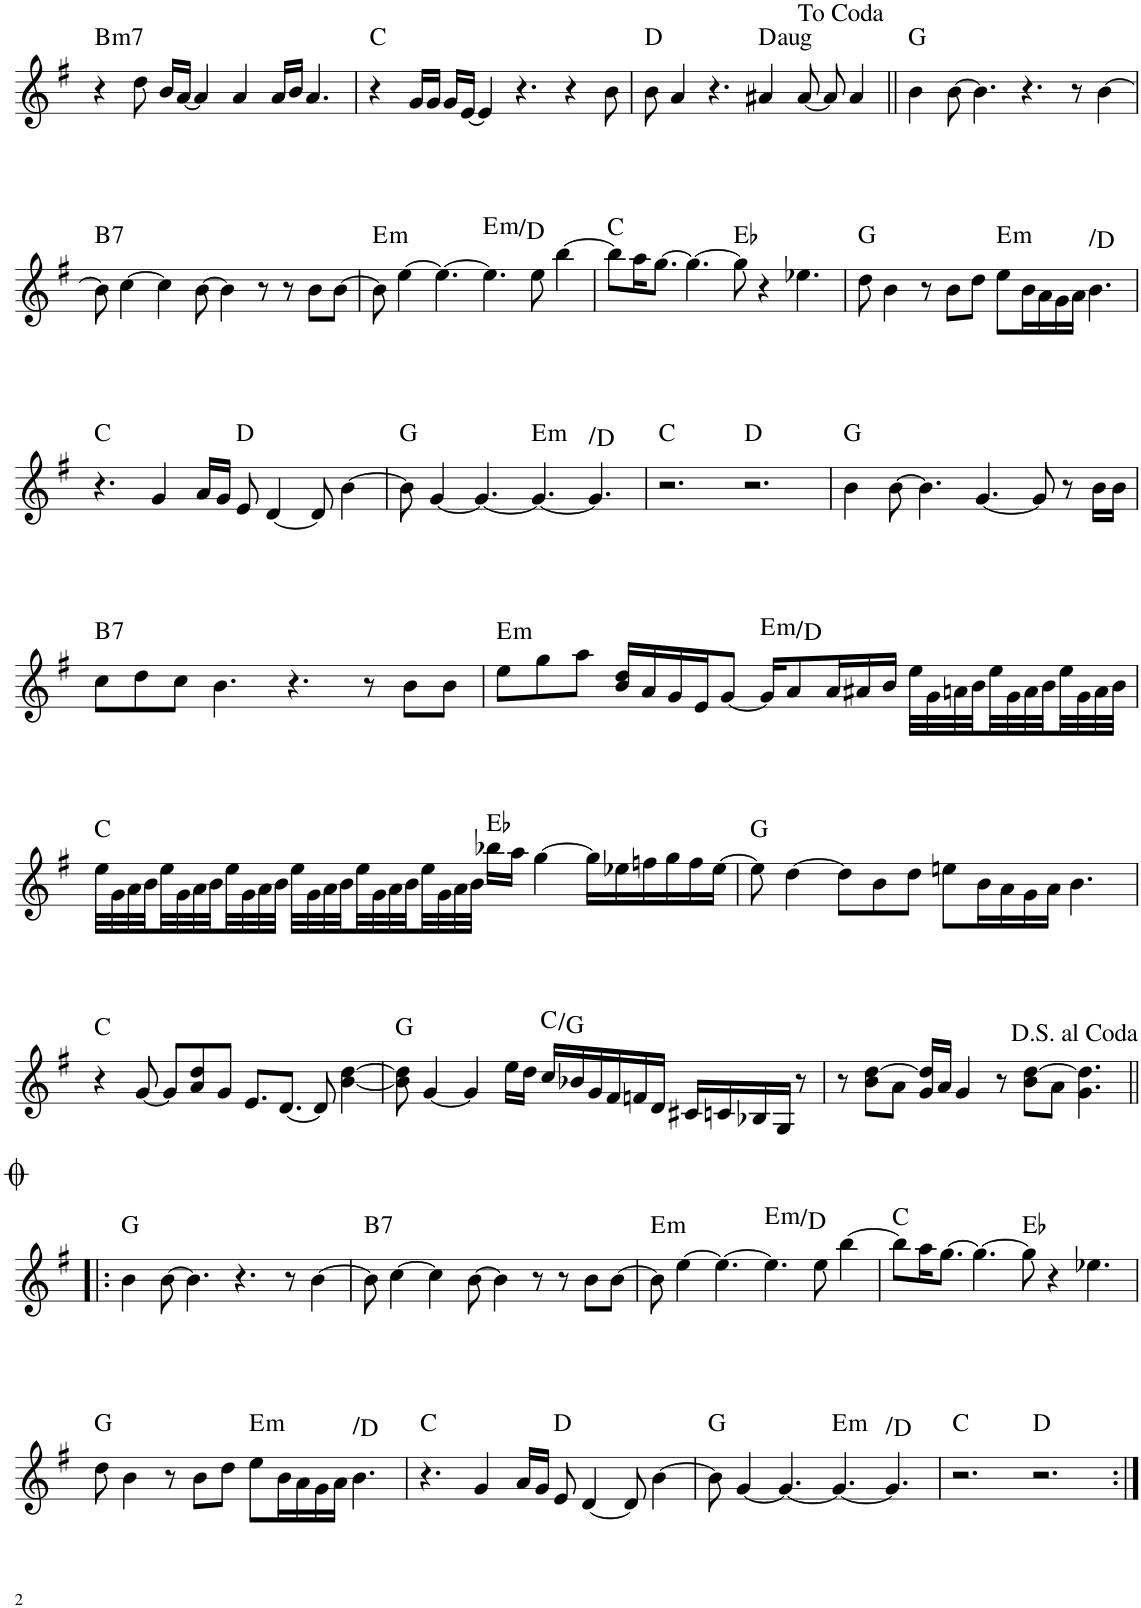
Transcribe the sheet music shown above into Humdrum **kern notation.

**kern	**harte
*part1	*part1
*staff1	*
*I"Piano	*
*I'Pno.	*
!!LO:PB:g=z
*clefG2	*
*k[f#]	*
*M12/8	*
=30	=30
!	!LO:H:kt=m7
4r	B:min7
8dd\	.
16b/LL	.
[16a/JJ	.
4a/]	.
4a/	.
16a/LL	.
16b/JJ	.
4.a/	.
=31	=31
4r	C:maj
16g/LL	.
16g/JJ	.
16g/LL	.
[16e/JJ	.
4e/]	.
4.r	.
4r	.
8b\	.
=32	=32
8b\	D:maj
4a/	.
4.r	.
!	!LO:H:kt=aug
4a#X/	D:aug
[8a#/	.
8a#/]	.
4a#/	.
=33||	=33||
4b\	G:maj
[8b\	.
4.b\]	.
4.r	.
8r	.
[4b\	.
!!LO:LB:g=z
=34	=34
!	!LO:H:kt=7
8b\]	B:7
[4cc\	.
4cc\]	.
[8b\	.
4b\]	.
8r	.
8r	.
8b\L	.
[8b\J	.
=35	=35
!	!LO:H:kt=m
8b\]	E:min
[4ee\	.
4.ee\_	.
!	!LO:H:kt=m
4.ee\]	E:min/b7
8ee\	.
[4bb\	.
=36	=36
8bb\L]	C:maj
16aa\K	.
[8.gg\J	.
4.gg\_	.
8gg\]	Eb:maj
4r	.
4.ee-X\	.
=37	=37
8dd\	G:maj
4b\	.
8r	.
8b\L	.
8dd\J	.
!	!LO:H:kt=m
8ee\L	E:min
16b\L	.
16a\	.
16g\	.
16a\JJ	.
!	!LO:H:kt=N.C.
4.b\	N
!!LO:LB:g=z
=38	=38
4.r	C:maj
4g/	.
16a/LL	.
16g/JJ	.
8e/	D:maj
[4d/	.
8d/]	.
[4b\	.
=39	=39
8b\]	G:maj
[4g/	.
4.g/_	.
!	!LO:H:kt=m
4.g/_	E:min
!	!LO:H:kt=N.C.
4.g/]	N
=40	=40
2.r	C:maj
2.r	D:maj
=41	=41
4b\	G:maj
[8b\	.
4.b\]	.
[4.g/	.
8g/]	.
8r	.
16b\LL	.
16b\JJ	.
!!LO:LB:g=z
=42	=42
!	!LO:H:kt=7
8cc\L	B:7
8dd\	.
8cc\J	.
4.b\	.
4.r	.
8r	.
8b\L	.
8b\J	.
=43	=43
!	!LO:H:kt=m
8ee\L	E:min
8gg\	.
8aa\J	.
16b/ 16dd/LL	.
16a/	.
16g/	.
16e/J	.
[8g/J	.
!	!LO:H:kt=m
16g/KL]	E:min/b7
8a/	.
16a/L	.
16a#X/	.
16b/JJ	.
32ee\LLL	.
32g\	.
32an\	.
32b\	.
32ee\	.
32g\	.
32a\	.
32b\	.
32ee\	.
32g\	.
32a\	.
32b\JJJ	.
!!LO:LB:g=z
=44	=44
32ee\LLL	C:maj
32g\	.
32a\	.
32b\	.
32ee\	.
32g\	.
32a\	.
32b\	.
32ee\	.
32g\	.
32a\	.
32b\JJJ	.
32ee\LLL	.
32g\	.
32a\	.
32b\	.
32ee\	.
32g\	.
32a\	.
32b\	.
32ee\	.
32g\	.
32a\	.
32b\JJJ	.
16bb-X\LL	Eb:maj
16aa\JJ	.
[4gg\	.
16gg\LL]	.
16ee-X\	.
16ffn\	.
16gg\	.
16ff\	.
[16ee-\JJ	.
=45	=45
8ee-\]	G:maj
[4dd\	.
8dd\L]	.
8b\	.
8dd\J	.
8een\L	.
16b\L	.
16a\	.
16g\	.
16a\JJ	.
4.b\	.
!!LO:LB:g=z
=46	=46
4r	C:maj
[8g/	.
8g/L]	.
8a/ 8dd/	.
8g/J	.
8.e/L	.
[8.d/J	.
8d/]	.
[4b\ [4dd\	.
=47	=47
8b\] 8dd\]	G:maj
[4g/	.
4g/]	.
16ee\LL	.
16dd\JJ	.
16cc/LL	C:maj/5
16b-X/	.
16g/	.
16f#/	.
16fn/	.
16d/JJ	.
16c#X/LL	.
16cn/	.
16B-X/	.
16G/JJ	.
8r	.
=48	=48
8r	.
8b\ [8dd\L	.
8a\J	.
16g/ 16dd/]LL	.
16a/JJ	.
4g/	.
8r	.
8b\ [8dd\L	.
8a\J	.
4.g\ 4.dd\]	.
!!LO:LB:g=z
=49!|:	=49!|:
4b\	G:maj
[8b\	.
4.b\]	.
4.r	.
8r	.
[4b\	.
=50	=50
!	!LO:H:kt=7
8b\]	B:7
[4cc\	.
4cc\]	.
[8b\	.
4b\]	.
8r	.
8r	.
8b\L	.
[8b\J	.
=51	=51
!	!LO:H:kt=m
8b\]	E:min
[4ee\	.
4.ee\_	.
!	!LO:H:kt=m
4.ee\]	E:min/b7
8ee\	.
[4bb\	.
=52	=52
8bb\L]	C:maj
16aa\K	.
[8.gg\J	.
4.gg\_	.
8gg\]	Eb:maj
4r	.
4.ee-X\	.
!!LO:LB:g=z
=53	=53
8dd\	G:maj
4b\	.
8r	.
8b\L	.
8dd\J	.
!	!LO:H:kt=m
8ee\L	E:min
16b\L	.
16a\	.
16g\	.
16a\JJ	.
!	!LO:H:kt=N.C.
4.b\	N
=54	=54
4.r	C:maj
4g/	.
16a/LL	.
16g/JJ	.
8e/	D:maj
[4d/	.
8d/]	.
[4b\	.
=55	=55
8b\]	G:maj
[4g/	.
4.g/_	.
!	!LO:H:kt=m
4.g/_	E:min
!	!LO:H:kt=N.C.
4.g/]	N
=56	=56
2.r	C:maj
2.r	D:maj
=:|!	=:|!
*-	*-
